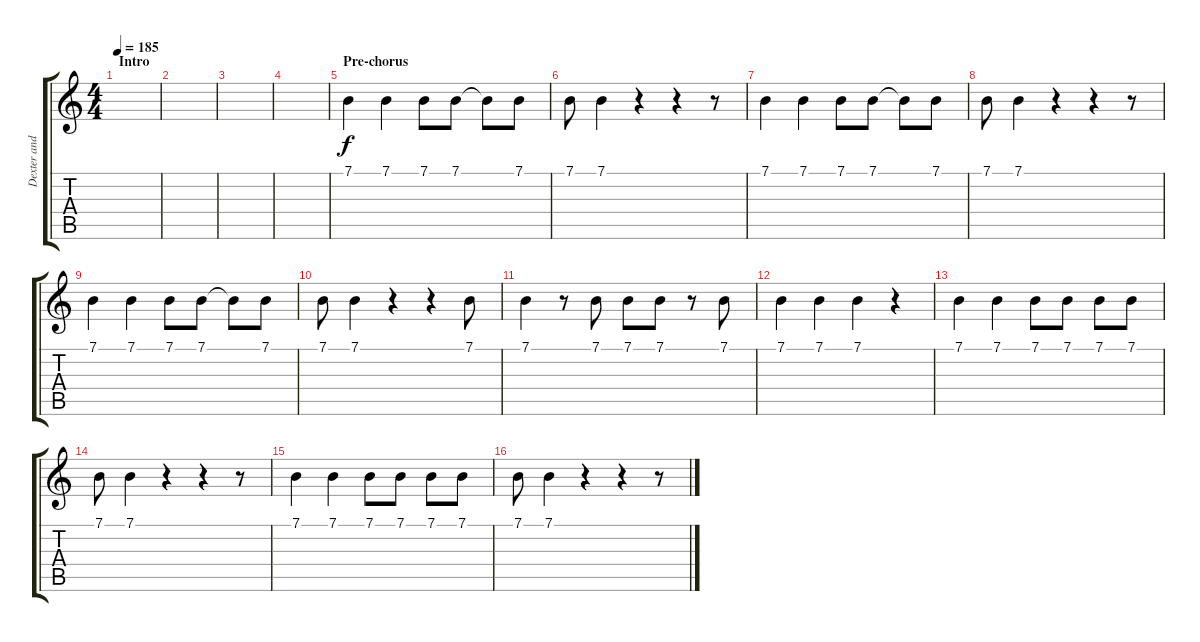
\track ("Dexter and Noodles (Lyrics)" "Dexter and") {instrument oboe}
\staff {score tabs}
\tuning (E4 B3 G3 D3 A2 E2) {hide}
\ts (4 4)
\section ("" "Intro")
\tempo 185
\clef g2
\ks c
|
|
|
|
\section ("" "Pre-chorus")
7.1.4 7.1.4 7.1.8 7.1.8 7.1{t}.8 7.1.8 |
7.1.8 7.1.4 r.4 r.4 r.8 |
7.1.4 7.1.4 7.1.8 7.1.8 7.1{t}.8 7.1.8 |
7.1.8 7.1.4 r.4 r.4 r.8 |
7.1.4 7.1.4 7.1.8 7.1.8 7.1{t}.8 7.1.8 |
7.1.8 7.1.4 r.4 r.4 7.1.8 |
7.1.4 r.8 7.1.8 7.1.8 7.1.8 r.8 7.1.8 |
7.1.4 7.1.4 7.1.4 r.4 |
7.1.4 7.1.4 7.1.8 7.1.8 7.1.8 7.1.8 |
7.1.8 7.1.4 r.4 r.4 r.8 |
7.1.4 7.1.4 7.1.8 7.1.8 7.1.8 7.1.8 |
7.1.8 7.1.4 r.4 r.4 r.8
